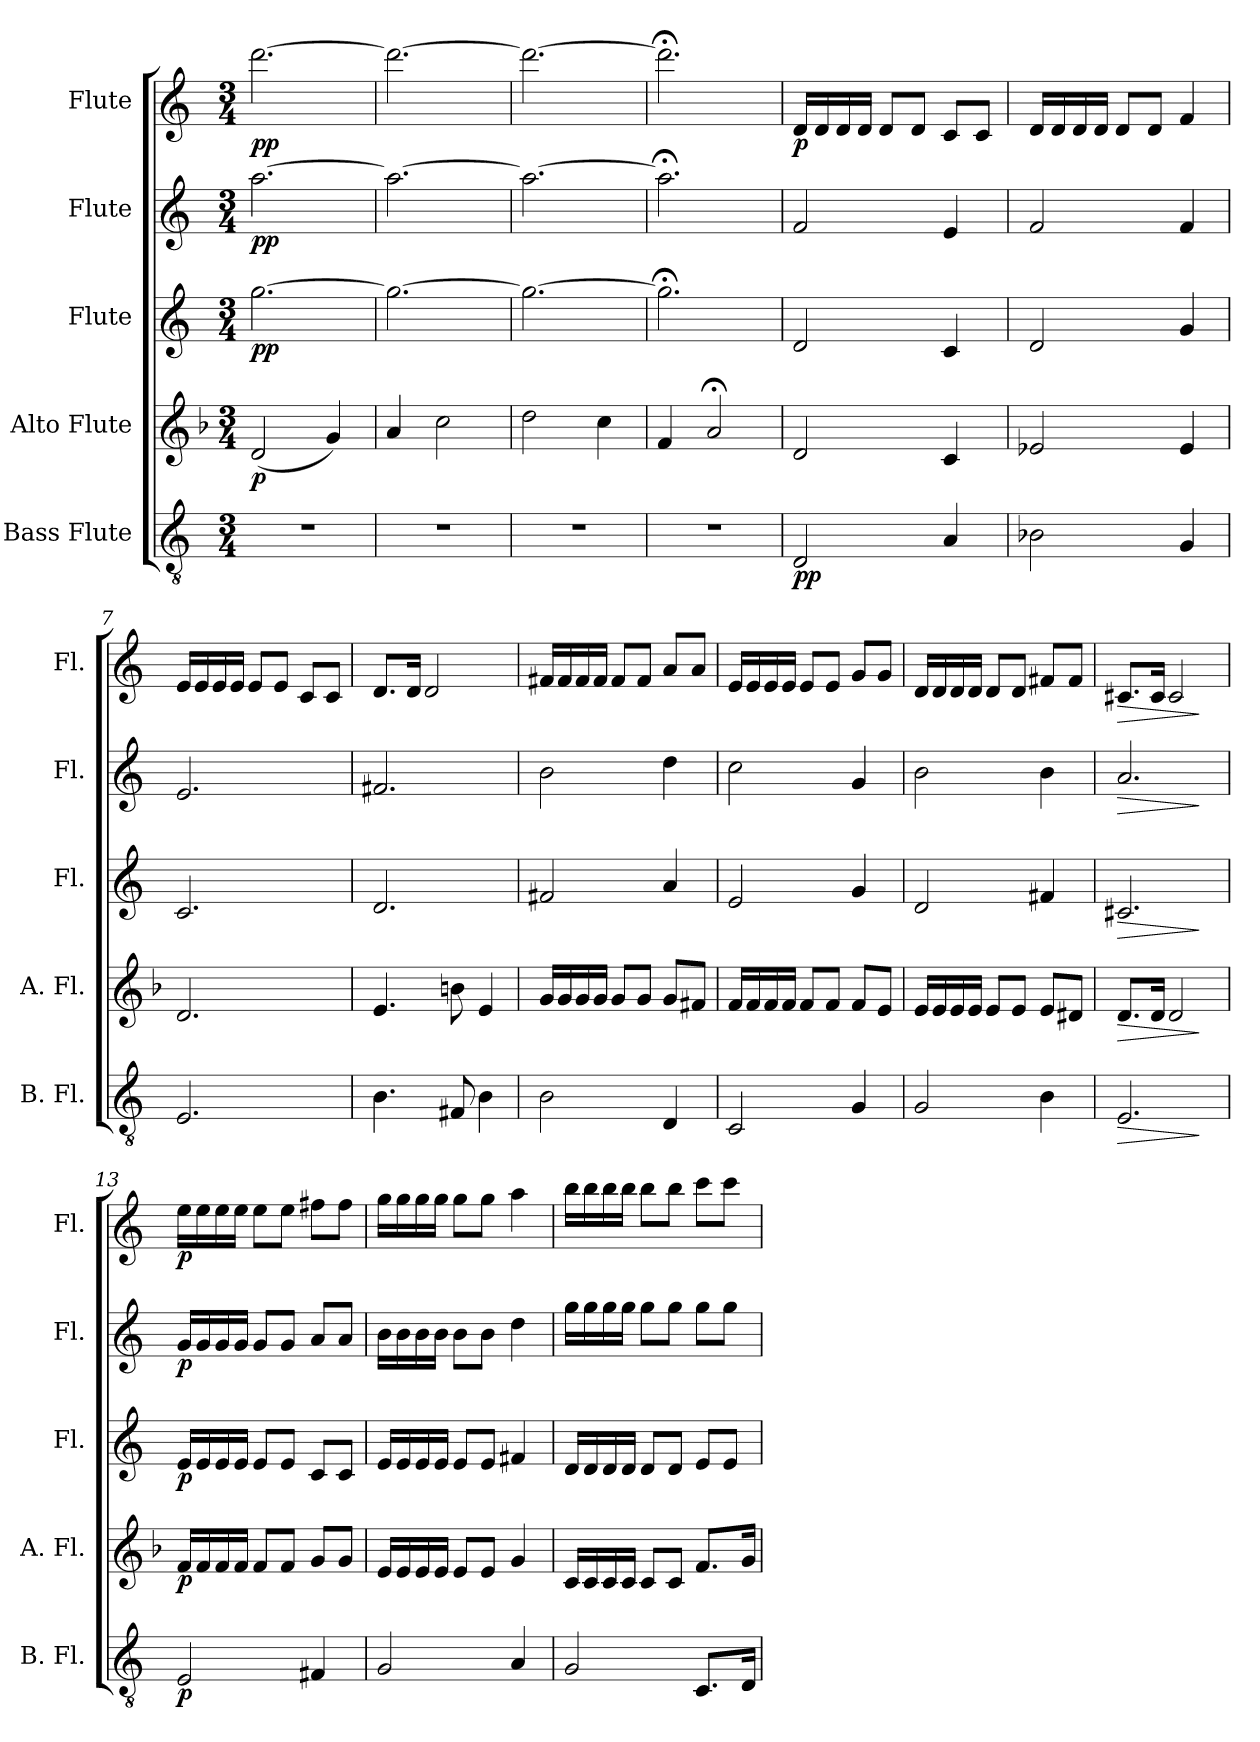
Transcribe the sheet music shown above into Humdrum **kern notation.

**kern	**dynam	**kern	**dynam	**kern	**dynam	**kern	**dynam	**kern	**dynam
*part5	*part5	*part4	*part4	*part3	*part3	*part2	*part2	*part1	*part1
*staff5	*staff5	*staff4	*staff4	*staff3	*staff3	*staff2	*staff2	*staff1	*staff1
*I"Bass Flute	*	*I"Alto Flute	*	*I"Flute	*	*I"Flute	*	*I"Flute	*
*I'B. Fl.	*	*I'A. Fl.	*	*I'Fl.	*	*I'Fl.	*	*I'Fl.	*
*clefGv2	*	*clefG2	*	*clefG2	*	*clefG2	*	*clefG2	*
*	*	*ITrd3c5	*	*	*	*	*	*	*
*k[]	*	*k[]	*	*k[]	*	*k[]	*	*k[]	*
*M3/4	*	*M3/4	*	*M3/4	*	*M3/4	*	*M3/4	*
*MM76	*	*MM76	*	*MM76	*	*MM76	*	*MM76	*
=1	=1	=1	=1	=1	=1	=1	=1	=1	=1
!	!	!	!LO:DY:b	!	!LO:DY:b	!	!LO:DY:b	!	!LO:DY:b
2.r	.	(2A/	p	[2.gg\	pp	[2.aa\	pp	[2.ddd\	pp
.	.	4d/)	.	.	.	.	.	.	.
=2	=2	=2	=2	=2	=2	=2	=2	=2	=2
2.r	.	4e/	.	2.gg\_	.	2.aa\_	.	2.ddd\_	.
.	.	2g\	.	.	.	.	.	.	.
=3	=3	=3	=3	=3	=3	=3	=3	=3	=3
2.r	.	2a\	.	2.gg\_	.	2.aa\_	.	2.ddd\_	.
.	.	4g\	.	.	.	.	.	.	.
=4	=4	=4	=4	=4	=4	=4	=4	=4	=4
2.r	.	4c/	.	2.gg;<\]	.	2.aa;<\]	.	2.ddd;<\]	.
.	.	2e;</	.	.	.	.	.	.	.
=5	=5	=5	=5	=5	=5	=5	=5	=5	=5
!	!LO:DY:b	!	!	!	!	!	!	!	!LO:DY:b
2D/	pp	2A/	.	2d/	.	2f/	.	16d/LL	p
.	.	.	.	.	.	.	.	16d/	.
.	.	.	.	.	.	.	.	16d/	.
.	.	.	.	.	.	.	.	16d/JJ	.
.	.	.	.	.	.	.	.	8d/L	.
.	.	.	.	.	.	.	.	8d/J	.
4A/	.	4G/	.	4c/	.	4e/	.	8c/L	.
.	.	.	.	.	.	.	.	8c/J	.
=6	=6	=6	=6	=6	=6	=6	=6	=6	=6
2B-X\	.	2B-X/	.	2d/	.	2f/	.	16d/LL	.
.	.	.	.	.	.	.	.	16d/	.
.	.	.	.	.	.	.	.	16d/	.
.	.	.	.	.	.	.	.	16d/JJ	.
.	.	.	.	.	.	.	.	8d/L	.
.	.	.	.	.	.	.	.	8d/J	.
4G/	.	4B-/	.	4g/	.	4f/	.	4f/	.
=7	=7	=7	=7	=7	=7	=7	=7	=7	=7
2.E/	.	2.A/	.	2.c/	.	2.e/	.	16e/LL	.
.	.	.	.	.	.	.	.	16e/	.
.	.	.	.	.	.	.	.	16e/	.
.	.	.	.	.	.	.	.	16e/JJ	.
.	.	.	.	.	.	.	.	8e/L	.
.	.	.	.	.	.	.	.	8e/J	.
.	.	.	.	.	.	.	.	8c/L	.
.	.	.	.	.	.	.	.	8c/J	.
!!LO:LB:g=z
=8	=8	=8	=8	=8	=8	=8	=8	=8	=8
4.B\	.	4.B/	.	2.d/	.	2.f#X/	.	8.d/L	.
.	.	.	.	.	.	.	.	16d/Jk	.
.	.	.	.	.	.	.	.	2d/	.
8F#X/	.	8f#X\	.	.	.	.	.	.	.
4B\	.	4B/	.	.	.	.	.	.	.
=9	=9	=9	=9	=9	=9	=9	=9	=9	=9
2B\	.	16d/LL	.	2f#X/	.	2b\	.	16f#X/LL	.
.	.	16d/	.	.	.	.	.	16f#/	.
.	.	16d/	.	.	.	.	.	16f#/	.
.	.	16d/JJ	.	.	.	.	.	16f#/JJ	.
.	.	8d/L	.	.	.	.	.	8f#/L	.
.	.	8d/J	.	.	.	.	.	8f#/J	.
4D/	.	8d/L	.	4a/	.	4dd\	.	8a/L	.
.	.	8c#X/J	.	.	.	.	.	8a/J	.
=10	=10	=10	=10	=10	=10	=10	=10	=10	=10
2C/	.	16c/LL	.	2e/	.	2cc\	.	16e/LL	.
.	.	16c/	.	.	.	.	.	16e/	.
.	.	16c/	.	.	.	.	.	16e/	.
.	.	16c/JJ	.	.	.	.	.	16e/JJ	.
.	.	8c/L	.	.	.	.	.	8e/L	.
.	.	8c/J	.	.	.	.	.	8e/J	.
4G/	.	8c/L	.	4g/	.	4g/	.	8g/L	.
.	.	8B/J	.	.	.	.	.	8g/J	.
=11	=11	=11	=11	=11	=11	=11	=11	=11	=11
2G/	.	16B/LL	.	2d/	.	2b\	.	16d/LL	.
.	.	16B/	.	.	.	.	.	16d/	.
.	.	16B/	.	.	.	.	.	16d/	.
.	.	16B/JJ	.	.	.	.	.	16d/JJ	.
.	.	8B/L	.	.	.	.	.	8d/L	.
.	.	8B/J	.	.	.	.	.	8d/J	.
4B\	.	8B/L	.	4f#X/	.	4b\	.	8f#X/L	.
.	.	8A#X/J	.	.	.	.	.	8f#/J	.
=12	=12	=12	=12	=12	=12	=12	=12	=12	=12
!	!LO:HP:b	!	!LO:HP:b	!	!LO:HP:b	!	!LO:HP:b	!	!LO:HP:b
2.E/	>	8.A/L	>	2.c#X/	>	2.a/	>	8.c#X/L	>
.	.	16A/Jk	.	.	.	.	.	16c#/Jk	.
.	.	2A/	.	.	.	.	.	2c#/	.
.	]	.	]	.	]	.	]	.	]
!!LO:PB:g=z
=13	=13	=13	=13	=13	=13	=13	=13	=13	=13
!	!LO:DY:b	!	!LO:DY:b	!	!LO:DY:b	!	!LO:DY:b	!	!LO:DY:b
2E/	p	16c/LL	p	16e/LL	p	16g/LL	p	16ee\LL	p
.	.	16c/	.	16e/	.	16g/	.	16ee\	.
.	.	16c/	.	16e/	.	16g/	.	16ee\	.
.	.	16c/JJ	.	16e/JJ	.	16g/JJ	.	16ee\JJ	.
.	.	8c/L	.	8e/L	.	8g/L	.	8ee\L	.
.	.	8c/J	.	8e/J	.	8g/J	.	8ee\J	.
4F#X/	.	8d/L	.	8c/L	.	8a/L	.	8ff#X\L	.
.	.	8d/J	.	8c/J	.	8a/J	.	8ff#\J	.
=14	=14	=14	=14	=14	=14	=14	=14	=14	=14
2G/	.	16B/LL	.	16e/LL	.	16b\LL	.	16gg\LL	.
.	.	16B/	.	16e/	.	16b\	.	16gg\	.
.	.	16B/	.	16e/	.	16b\	.	16gg\	.
.	.	16B/JJ	.	16e/JJ	.	16b\JJ	.	16gg\JJ	.
.	.	8B/L	.	8e/L	.	8b\L	.	8gg\L	.
.	.	8B/J	.	8e/J	.	8b\J	.	8gg\J	.
4A/	.	4d/	.	4f#X/	.	4dd\	.	4aa\	.
=15	=15	=15	=15	=15	=15	=15	=15	=15	=15
2G/	.	16G/LL	.	16d/LL	.	16gg\LL	.	16bb\LL	.
.	.	16G/	.	16d/	.	16gg\	.	16bb\	.
.	.	16G/	.	16d/	.	16gg\	.	16bb\	.
.	.	16G/JJ	.	16d/JJ	.	16gg\JJ	.	16bb\JJ	.
.	.	8G/L	.	8d/L	.	8gg\L	.	8bb\L	.
.	.	8G/J	.	8d/J	.	8gg\J	.	8bb\J	.
8.C/L	.	8.c/L	.	8e/L	.	8gg\L	.	8ccc\L	.
.	.	.	.	8e/J	.	8gg\J	.	8ccc\J	.
16D/Jk	.	16d/Jk	.	.	.	.	.	.	.
=	=	=	=	=	=	=	=	=	=
*-	*-	*-	*-	*-	*-	*-	*-	*-	*-
